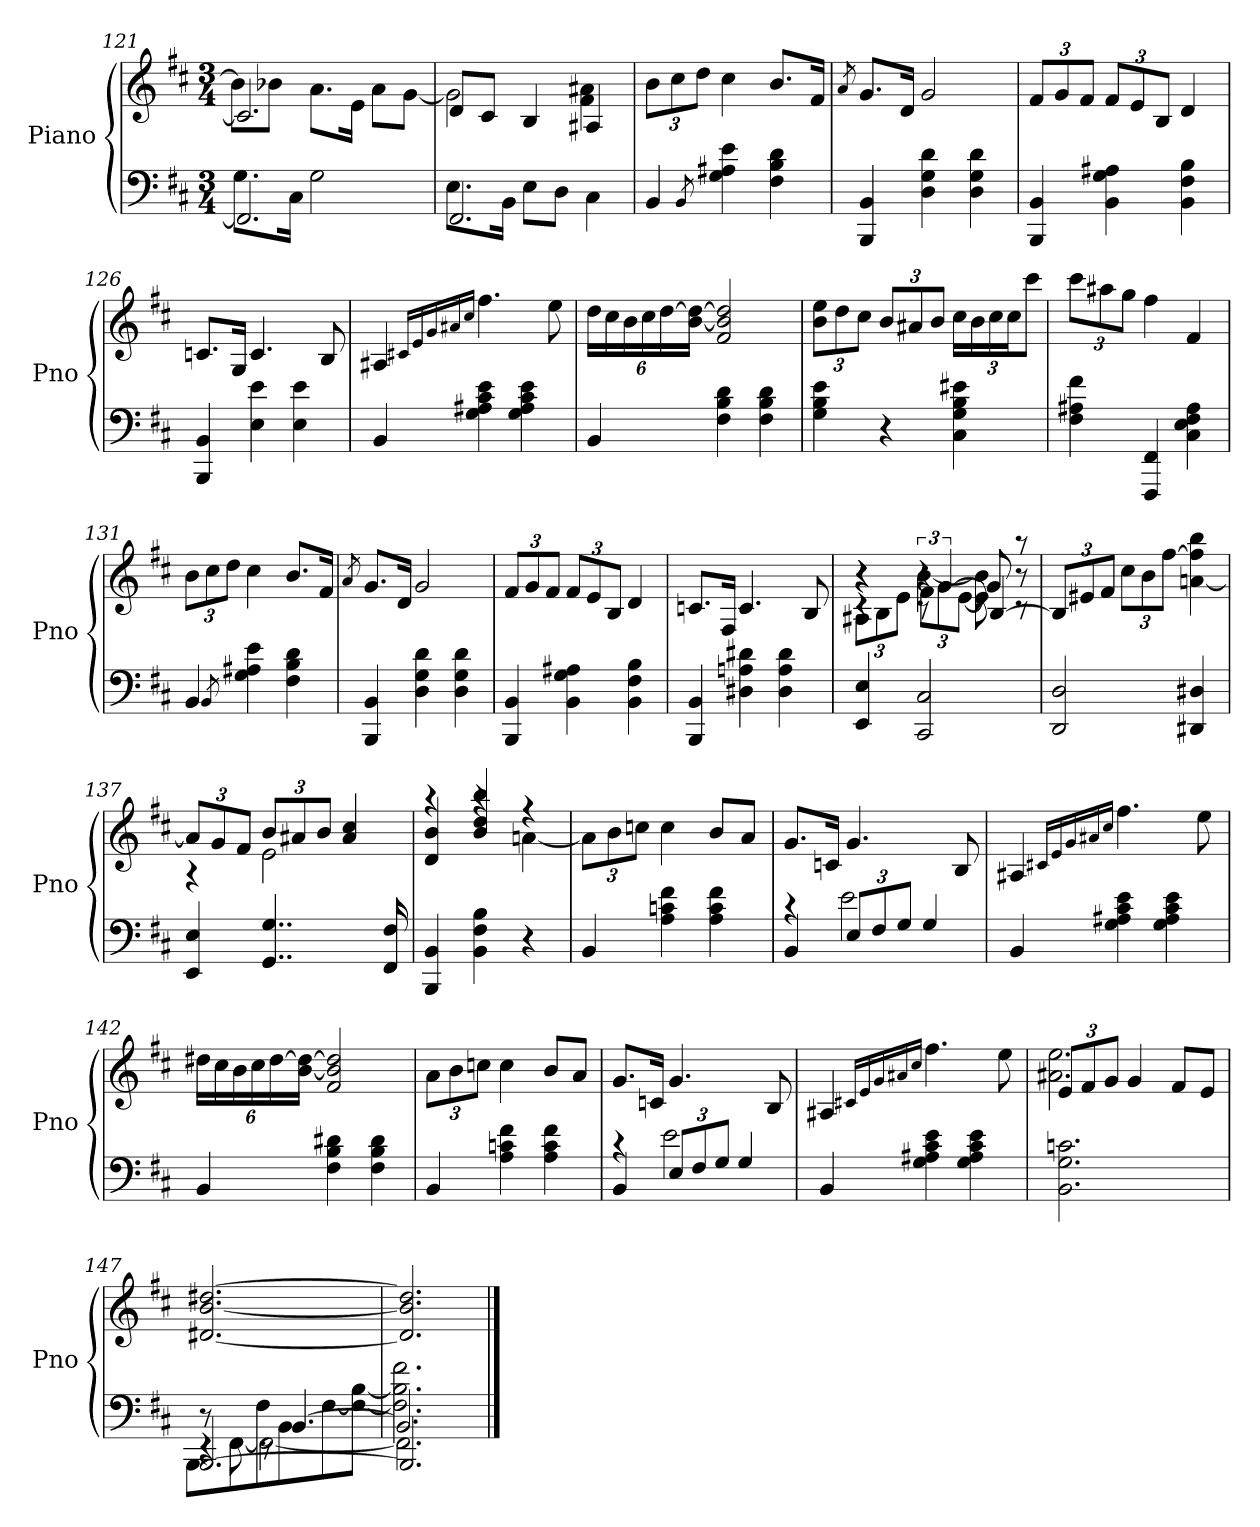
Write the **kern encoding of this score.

**kern	**kern
*part1	*part1
*staff2	*staff1
*I"Piano	*
*I'Pno	*
*clefF4	*clefG2
*k[f#c#]	*k[f#c#]
*M3/4	*M3/4
=121	=121
*^	*^
2.FF#]	8.GL	2.c#]	8bL]
.	.	.	8b-XJ
.	16C#Jk	.	.
.	2G	.	8.aL
.	.	.	16eJk
.	.	.	8aL
.	.	.	[8gJ
=122	=122	=122	=122
2.FF#	8.EL	8dL	2g]
.	.	8c#J	.
.	16BBJk	.	.
.	8EL	4B	.
.	8DJ	.	.
.	4C#	4A#X	4f# 4a#X
*v	*v	*	*
*	*v	*v
=123	=123
4BB	12bL
.	12cc#
.	12ddJ
8qBB	.
4G 4A#X 4e	4cc#
4F# 4B 4d	8.bL
.	16f#Jk
=124	=124
.	8qa
4BBB 4BB	8.gL
.	16dJk
4D 4G 4d	2g
4D 4G 4d	.
=125	=125
4BBB 4BB	12f#L
.	12g
.	12f#J
4BB 4G 4A#X	12f#L
.	12e
.	12BJ
4BB 4F# 4B	4d
=126	=126
4BBB 4BB	8.cnL
.	16GJk
4E 4e	4.c
4E 4e	.
.	8B
=127	=127
4BB	4A#X
.	16qc#XLL
.	16qe
.	16qg
.	16qa#X
.	16qcc#JJ
4G 4A#X 4c# 4e	4.ff#
4G 4A# 4c# 4e	.
.	8ee
=128	=128
4BB	24ddLL
.	24cc#
.	24b
.	24cc#
.	[24dd
.	[24b 24dd_JJ
4F# 4B 4d	2f# 2b] 2dd]
4F# 4B 4d	.
=129	=129
4G 4B 4e	12b 12eeL
.	12dd
.	12cc#J
4r	12bL
.	12a#X
.	12bJ
4C# 4G 4B 4e#X	24cc#LL
.	24b
.	24cc#
.	24cc#J
.	12ccc#J
=130	=130
4F# 4A#X 4f#	12ccc#L
.	12aa#X
.	12ggJ
4FFF# 4FF#	4ff#
4C# 4E 4F# 4A#	4f#
=131	=131
4BB	12bL
.	12cc#
.	12ddJ
8qBB	.
4G 4A#X 4e	4cc#
4F# 4B 4d	8.bL
.	16f#Jk
=132	=132
.	8qa
4BBB 4BB	8.gL
.	16dJk
4D 4G 4d	2g
4D 4G 4d	.
=133	=133
4BBB 4BB	12f#L
.	12g
.	12f#J
4BB 4G 4A#X	12f#L
.	12e
.	12BJ
4BB 4F# 4B	4d
=134	=134
4BBB 4BB	8.cnL
.	16F#Jk
4D#X 4An 4d#X	4.c
4D# 4A 4d#	.
.	8B
=135	=135
*	*^
*	*	*^
*	*	*	*^
4EE 4E	4r	4r	4rc	12A#XL
.	.	.	.	12B
.	.	.	.	12eJ
2CC# 2C#	4r	[4b	12rc	12f#L
.	.	.	[6g	12g
.	.	.	.	[12eJ
.	[4B	8b]	8g]	8e]
.	.	8r	8rc	8raa
*	*v	*v	*v	*v
=136	=136
2DD 2D	12BL]
.	12e#X
.	12f#J
.	12cc#L
.	12b
.	[12ff#J
4DD#X 4D#X	[4an 4ff#] 4bb
=137	=137
*	*^
4EE 4E	12aL]	4r
.	12g	.
.	12f#J	.
4..GG 4..G	12bL	2e
.	12a#X	.
.	12bJ	.
.	4a# 4cc#	.
16FF# 16F#	.	.
=138	=138	=138
4BBB 4BB	4d 4b	4raa
4BB 4F# 4B	4b 4dd 4bb	4raa
4r	4r	[4an
*	*v	*v
=139	=139
4BB	12aL]
.	12b
.	12ccnJ
4A 4cn 4f#	4cc
4A 4c 4f#	8bL
.	8aJ
=140	=140
*^	*
4BB	4rc	8.gL
.	.	16cnJk
12EL	2e	4.g
12F#	.	.
12GJ	.	.
4G	.	.
.	.	8B
*v	*v	*
=141	=141
4BB	4A#X
.	16qc#XLL
.	16qe
.	16qg
.	16qa#X
.	16qcc#JJ
4G 4A#X 4c# 4e	4.ff#
4G 4A# 4c# 4e	.
.	8ee
=142	=142
4BB	24dd#XLL
.	24cc#
.	24b
.	24cc#
.	[24dd#
.	[24b 24dd#_JJ
4F# 4B 4d#X	2f# 2b] 2dd#]
4F# 4B 4d#	.
=143	=143
4BB	12aL
.	12b
.	12ccnJ
4A 4cn 4f#	4cc
4A 4c 4f#	8bL
.	8aJ
=144	=144
*^	*
4BB	4rc	8.gL
.	.	16cnJk
12EL	2e	4.g
12F#	.	.
12GJ	.	.
4G	.	.
.	.	8B
*v	*v	*
=145	=145
4BB	4A#X
.	16qc#XLL
.	16qe
.	16qg
.	16qa#X
.	16qcc#JJ
4G 4A#X 4c# 4e	4.ff#
4G 4A# 4c# 4e	.
.	8ee
=146	=146
*	*^
2.BB 2.G 2.cn	12eL	2.a#X 2.ee
.	12f#	.
.	12gJ	.
.	4g	.
.	8f#L	.
.	8eJ	.
*	*v	*v
=147	=147
*^	*
*	*^	*
*	*	*^	*
[2.BBB	8r	4rEE	8BBBL	[2.d#X [2.b [2.dd#X
.	[8FF#	.	8FF#	.
.	2FF#_	8rEE	8F#	.
.	.	[4.BB	8BB	.
.	.	.	[8F#	.
.	.	.	8F#_ [8BJ	.
=148	=148	=148	=148	=148
2.BBB]	2.FF#]	2.BB]	2.F#] 2.B] 2.f#	2.d#] 2.b] 2.dd#]
*v	*v	*v	*v	*
==	==
*-	*-
